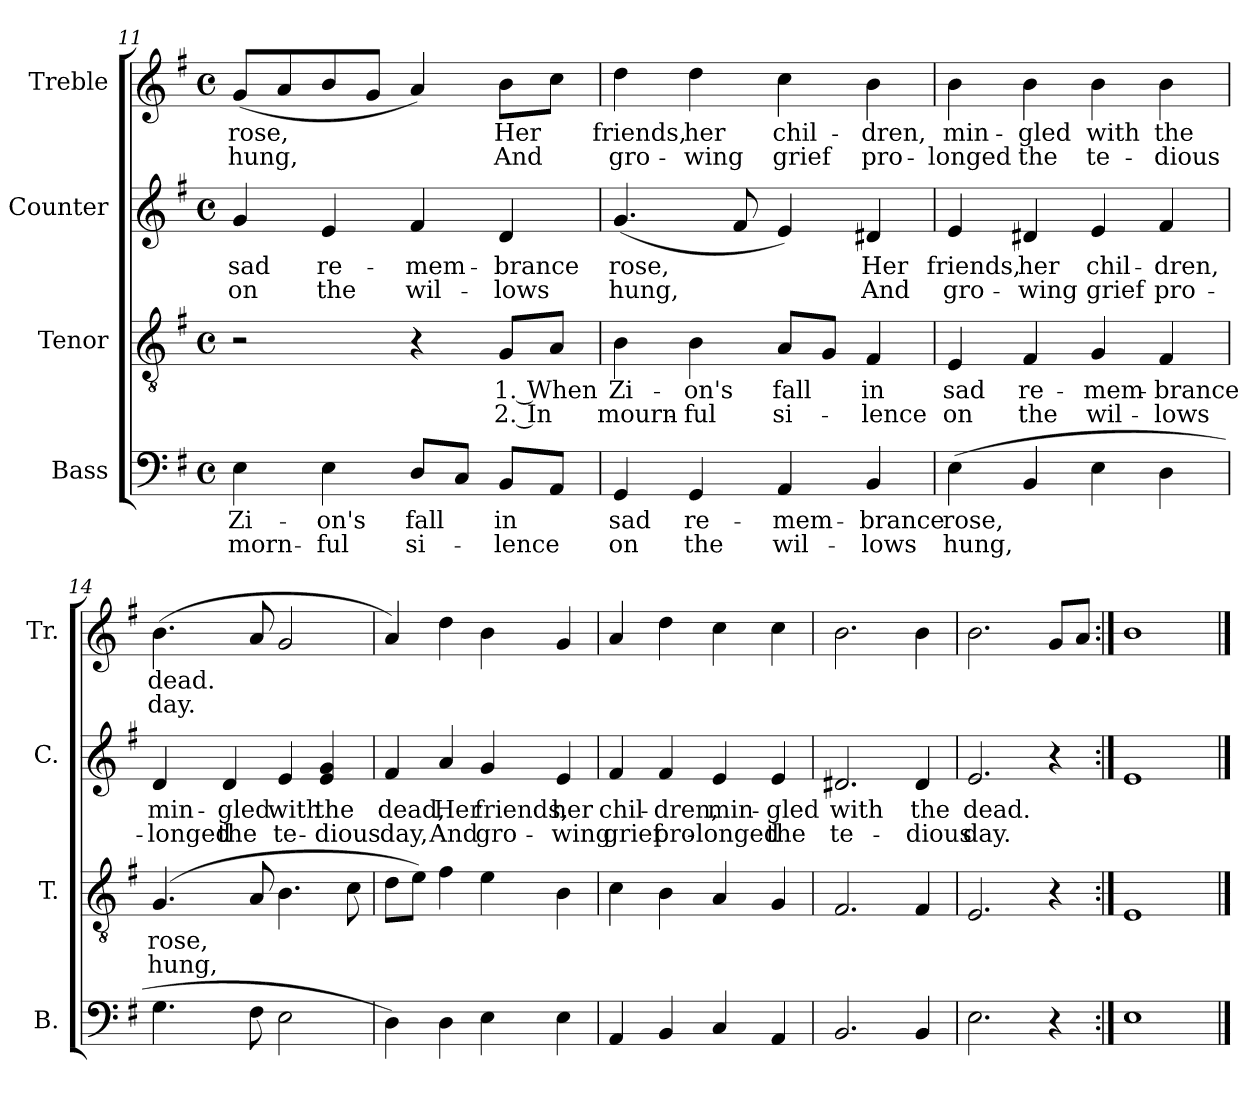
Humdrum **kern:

**kern	**text	**text	**kern	**text	**text	**kern	**text	**text	**kern	**text	**text
*part4	*part4	*part4	*part3	*part3	*part3	*part2	*part2	*part2	*part1	*part1	*part1
*staff4	*staff4	*staff4	*staff3	*staff3	*staff3	*staff2	*staff2	*staff2	*staff1	*staff1	*staff1
*I"Bass	*	*	*I"Tenor	*	*	*I"Counter	*	*	*I"Treble	*	*
*I'B.	*	*	*I'T.	*	*	*I'C.	*	*	*I'Tr.	*	*
*clefF4	*	*	*clefGv2	*	*	*clefG2	*	*	*clefG2	*	*
*k[f#]	*	*	*k[f#]	*	*	*k[f#]	*	*	*k[f#]	*	*
*M4/4	*	*	*M4/4	*	*	*M4/4	*	*	*M4/4	*	*
*met(c)	*	*	*met(c)	*	*	*met(c)	*	*	*met(c)	*	*
=11	=11	=11	=11	=11	=11	=11	=11	=11	=11	=11	=11
4E\	Zi-	morn-	2r	.	.	4g/	sad	on	(8g/L	rose,	hung,
.	.	.	.	.	.	.	.	.	8a/	.	.
4E\	-on's	-ful	.	.	.	4e/	re-	the	8b/	.	.
.	.	.	.	.	.	.	.	.	8g/J	.	.
8D/L	fall	si-	4r	.	.	4f#/	-mem-	wil-	4a/)	.	.
8C/J	.	.	.	.	.	.	.	.	.	.	.
8BB/L	in	-lence	8G/L	1. When	2. In	4d/	-brance	-lows	8b\L	Her	And
8AA/J	.	.	8A/J	.	.	.	.	.	8cc\J	.	.
=12	=12	=12	=12	=12	=12	=12	=12	=12	=12	=12	=12
4GG/	sad	on	4B\	Zi-	mourn-	(4.g/	rose,	hung,	4dd\	friends,	gro-
4GG/	re-	the	4B\	-on's	-ful	.	.	.	4dd\	her	-wing
.	.	.	.	.	.	8f#/	.	.	.	.	.
4AA/	-mem-	wil-	8A/L	fall	si-	4e/)	.	.	4cc\	chil-	grief
.	.	.	8G/J	.	.	.	.	.	.	.	.
4BB/	-brance	-lows	4F#/	in	-lence	4d#X/	Her	And	4b\	-dren,	pro-
!!LO:LB:g=z
=13	=13	=13	=13	=13	=13	=13	=13	=13	=13	=13	=13
(4E\	rose,	hung,	4E/	sad	on	4e/	friends,	gro-	4b\	min-	-longed
4BB/	.	.	4F#/	re-	the	4d#X/	her	-wing	4b\	-gled	the
4E\	.	.	4G/	-mem-	wil-	4e/	chil-	grief	4b\	with	te-
4D\	.	.	4F#/	-brance	-lows	4f#/	-dren,	pro-	4b\	the	-dious
=14	=14	=14	=14	=14	=14	=14	=14	=14	=14	=14	=14
4.G\	.	.	(>4.G/	rose,	hung,	4d/	min-	-longed	(4.b\	dead.	day.
.	.	.	.	.	.	4d/	-gled	the	.	.	.
8F#\	.	.	8A/	.	.	.	.	.	8a/	.	.
2E\	.	.	4.B\	.	.	4e/	with	te-	2g/	.	.
.	.	.	.	.	.	4e/ 4g/	the	-dious	.	.	.
.	.	.	8c\	.	.	.	.	.	.	.	.
=15	=15	=15	=15	=15	=15	=15	=15	=15	=15	=15	=15
4D\)	.	.	8d\L	.	.	4f#/	dead,	day,	4a/)	.	.
.	.	.	8e\J)	.	.	.	.	.	.	.	.
4D\	.	.	4f#\	.	.	4a/	Her	And	4dd\	.	.
4E\	.	.	4e\	.	.	4g/	friends,	gro-	4b\	.	.
4E\	.	.	4B\	.	.	4e/	her	-wing	4g/	.	.
=16	=16	=16	=16	=16	=16	=16	=16	=16	=16	=16	=16
4AA/	.	.	4c\	.	.	4f#/	chil-	grief	4a/	.	.
4BB/	.	.	4B\	.	.	4f#/	-dren,	pro-	4dd\	.	.
4C/	.	.	4A/	.	.	4e/	min-	-longed	4cc\	.	.
4AA/	.	.	4G/	.	.	4e/	-gled	the	4cc\	.	.
=17	=17	=17	=17	=17	=17	=17	=17	=17	=17	=17	=17
2.BB/	.	.	2.F#/	.	.	2.d#X/	with	te-	2.b\	.	.
4BB/	.	.	4F#/	.	.	4d#/	the	-dious	4b\	.	.
=18	=18	=18	=18	=18	=18	=18	=18	=18	=18	=18	=18
2.E\	.	.	2.E/	.	.	2.e/	dead.	day.	2.b\	.	.
4r	.	.	4r	.	.	4r	.	.	8g/L	.	.
.	.	.	.	.	.	.	.	.	8a/J	.	.
=19:|!	=19:|!	=19:|!	=19:|!	=19:|!	=19:|!	=19:|!	=19:|!	=19:|!	=19:|!	=19:|!	=19:|!
1E	.	.	1E	.	.	1e	.	.	1b	.	.
==	==	==	==	==	==	==	==	==	==	==	==
*-	*-	*-	*-	*-	*-	*-	*-	*-	*-	*-	*-
